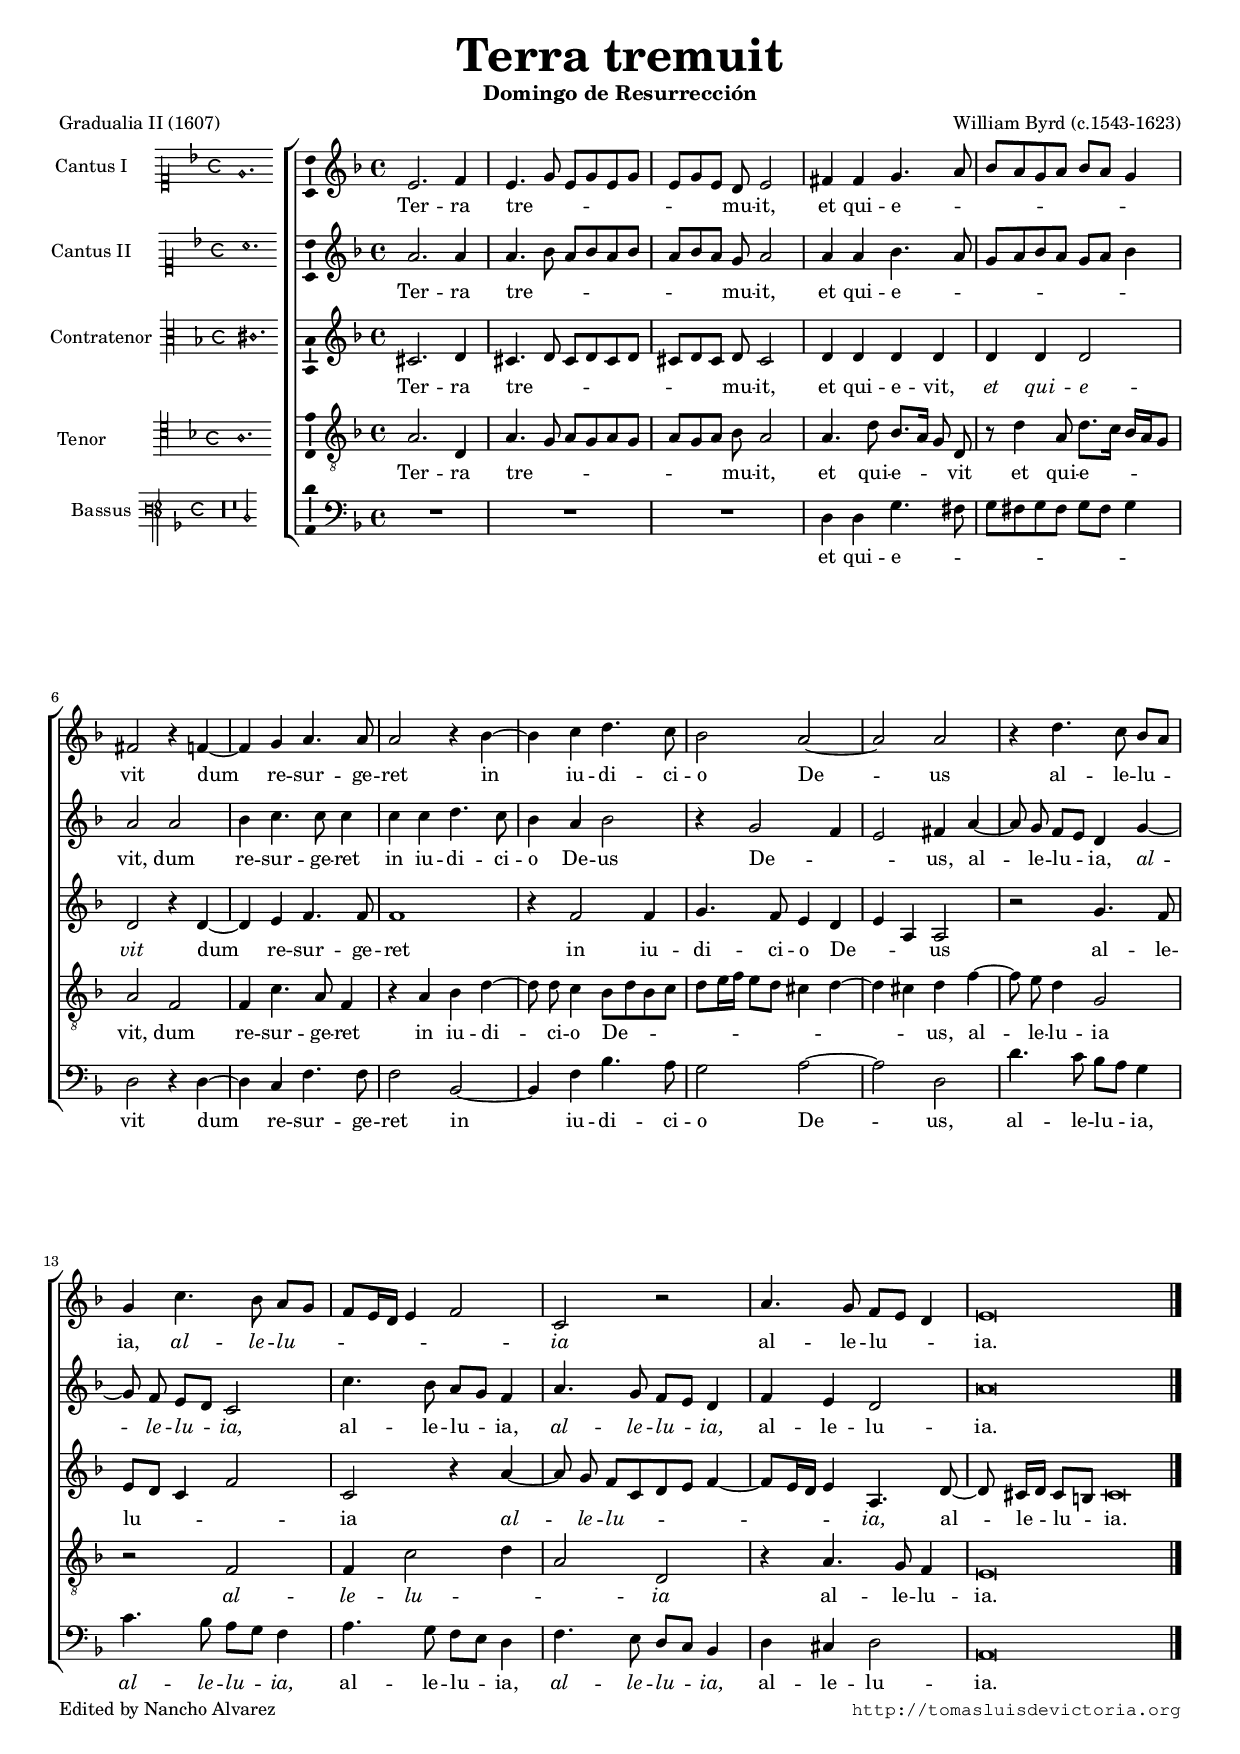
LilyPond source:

\version "2.11.45"

#(set-default-paper-size "a4")
#(set-global-staff-size 15.9)
#(ly:set-option 'point-and-click #f)

italicas=\override LyricText #'font-shape = #'italic
rectas=\override LyricText #'font-shape = #'upright
ss=\once \set suggestAccidentals = ##t
incipitwidth = 20

\header {
	title=\markup{\bigger \bigger \bigger \bigger "Terra tremuit"}
	composer="William Byrd (c.1543-1623)"
	subtitle="Domingo de Resurrección"
	poet="Gradualia II (1607)"
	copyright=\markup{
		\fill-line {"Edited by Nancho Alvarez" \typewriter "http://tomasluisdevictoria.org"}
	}
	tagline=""
}

global={\key f \major \time 4/4 \skip 1*17 \bar "|."
}


cantus=\relative c'{
	e2. f4
	e4. g8 e g e g
	e[ g e] d e2
	fis4 fis g4. a8
	bes8 a g a bes a g4
	fis2 r4 f ~
	f g a4. a8
	a2 r4 bes ~
	bes c d4. c8
	bes2 a ~
	a a
	r4 d4. c8 bes[ a]
	g4 c4. bes8 a[ g]
	f8 e16 d e4 f2
	c2 r
	a'4. g8 f e d4 
	e\breve*1/2
}

cantusdos=\relative c''{
	a2. a4
	a4. bes8 a bes a bes
	a[ bes a] g a2
	a4 a bes4. a8
	g a bes a g a bes4
	a2 a
	bes4 c4. c8 c4 
	c c d4. c8 
	bes4 a bes2
	r4 g2 f4 
	e2 fis4 a ~
	a8 \noBeam g f[ e] d4 g ~
	g8 \noBeam f e[ d] c2
	c'4. bes8 a g f4
	a4. g8 f e d4
	f e d2 
	a'\breve*1/2
}

altus=\relative c'{
	cis2. d4
	cis4. d8 cis d cis d
	cis[ d cis] d cis2
	d4 d d d
	d d d2
	d r4 d ~
	d e f4. f8
	f1
	r4 f2 f4
	g4. f8 e4 d
	e a, a2
	r2 g'4. f8 
	e8 d c4 f2
	c2 r4 a' ~
	a8 \noBeam g f[ c d e] f4 ~
	f8 e16 d e4 a,4. d8 ~
	d8 cis16[ d] cis8[ b] cis\breve*1/4
}

tenor=\relative c'{
	a2. d,4
	a'4. g8 a g a g
	a[ g a] bes a2
	a4. d8 bes8.[ a16] g8 \noBeam d
	r8 d'4 a8 d8.[ c16] bes[ a g8]
	a2 f
	f4 c'4. a8 f4
	r4 a bes d ~
	d8 \noBeam d c4 bes8 d bes c
	d8[ e16 f] e8[ d] cis4 d ~
	d cis d f ~
	f8 \noBeam e d4 g,2
	r f
	f4 c'2 d4 
	a2 d,
	r4 a'4. g8 f4
	e\breve*1/2
}

bassus=\relative c{
	R1
	R
	R
	d4 d g4. fis8
	g fis g fis g fis g4
	d2 r4 d ~
	d c f4. f8 
	f2 bes, ~
	bes4 f' bes4. a8
	g2 a ~
	a d,
	d'4. c8 bes a g4
	c4. bes8 a g f4
	a4. g8 f e d4
	f4. e8 d c bes4
	d cis d2 
	a\breve*1/2
}


textocantus=\lyricmode{
Ter -- ra tre -- _ _ _ _ _ _ _ _ mu -- it,
et qui -- e -- _ _ _ _ _ _ _ _ vit
dum _ re -- sur -- ge -- ret
in _ iu -- di -- ci -- o De -- _ us
al -- le -- lu -- _ ia,
\italicas
al -- le -- lu -- _ _ _ _ _ _ ia
\rectas
al -- le -- lu -- _ _ ia.
}

textocantusdos=\lyricmode{
Ter -- ra tre -- _ _ _ _ _ _ _ _ mu -- it,
et qui -- e -- _ _ _ _ _ _ _ _ vit,
dum re -- sur -- ge -- ret in iu -- di -- ci -- o De -- us
De -- _ _ us,
al -- _ le -- lu -- _ ia,
\italicas
al -- _ le -- lu -- _ ia,
\rectas
al -- le -- lu -- _ ia,
\italicas
al -- le -- lu -- _ ia,
\rectas
al -- le -- lu -- ia.
}

textoaltus=\lyricmode{
Ter -- ra tre -- _ _ _ _ _ _ _ _ mu -- it,
et qui -- e -- vit,
\italicas
et qui -- e -- vit
\rectas
dum _ re -- sur -- ge -- ret
in iu -- di -- ci -- o De -- _ _ us
al -- le -- lu -- _ _ _ ia
\italicas
al -- _ le -- lu -- _ _ _ _ _ _ _ _ ia,
\rectas
al -- _ le -- _ lu -- _ ia.
}

textotenor=\lyricmode{
Ter -- ra tre -- _ _ _ _ _ _ _ _ mu -- it,
et qui -- e -- _ _ vit
et qui -- e -- _ _ _ _ vit,
dum re -- sur -- ge -- ret
in iu -- di -- _ ci -- o De -- _ _ _ _ _ _ _ _ _ _ _ _ us,
al -- _ le -- lu -- ia
\italicas
al -- le -- lu -- _ _ ia
\rectas
al -- le -- lu -- ia.
}

textobassus=\lyricmode{
et qui -- e -- _ _ _ _ _ _ _ _ vit
dum _ re -- sur -- ge -- ret in _ iu -- di -- ci -- o De -- _ us,
al -- le -- lu -- _ ia,
\italicas
al -- le -- lu -- _ ia,
\rectas
al -- le -- lu -- _ ia,
\italicas
al -- le -- lu -- _ ia,
\rectas
al -- le -- lu -- ia.
}




incipitcantus=\markup{
	\score{
		{ 
		\set Staff.instrumentName="Cantus I     "
		\override NoteHead   #'style = #'neomensural
		\override Rest #'style = #'neomensural
		\override Staff.TimeSignature #'style = #'neomensural
		\cadenzaOn 
		\clef "petrucci-c1"
		\key f \major
		\time 4/4
		e'1.
		} 
	\layout {
		\context {\Voice
			\remove Ligature_bracket_engraver
			\consists Mensural_ligature_engraver
		}
		line-width=\incipitwidth
		indent = 0 
	}
	}
}


incipitcantusdos=\markup{
	\score{
		{ 
		\set Staff.instrumentName="Cantus II     "
		\override NoteHead   #'style = #'neomensural
		\override Rest #'style = #'neomensural
		\override Staff.TimeSignature #'style = #'neomensural
		\cadenzaOn 
		\clef "petrucci-c1"
		\key f \major
		\time 4/4
		a'1. 
		} 
	\layout {
		\context {\Voice
			\remove Ligature_bracket_engraver
			\consists Mensural_ligature_engraver
		}
		line-width=\incipitwidth
		indent = 0 
	}
	}
}


incipitaltus=\markup{
	\score{
		{ 
		\set Staff.instrumentName="Contratenor "
		\override NoteHead   #'style = #'neomensural 
		\override Rest #'style = #'neomensural
		\override Staff.TimeSignature #'style = #'neomensural
		\cadenzaOn 
		\clef "petrucci-c3"
		\key f \major
		\time 4/4
		cis'1. 
		} 
	\layout {
		\context {\Voice
			\remove Ligature_bracket_engraver
			\consists Mensural_ligature_engraver
		}
		line-width=\incipitwidth
		indent = 0 
	}
	}
}


incipittenor=\markup{
	\score{
		{ 
		\set Staff.instrumentName="Tenor         "
		\override NoteHead   #'style = #'neomensural 
		\override Rest #'style = #'neomensural
		\override Staff.TimeSignature #'style = #'neomensural
		\cadenzaOn 
		\clef "petrucci-c4"
		\key f \major
		\time 4/4
		a1. 
		} 
	\layout {
		\context {\Voice
			\remove Ligature_bracket_engraver
			\consists Mensural_ligature_engraver
		}
		line-width=\incipitwidth
		indent = 0
	}
	}
}


incipitbassus=\markup{
	\score{
		{ 
		\set Staff.instrumentName="Bassus "
		\override NoteHead   #'style = #'neomensural 
		\override Rest #'style = #'neomensural
		\override Staff.TimeSignature #'style = #'neomensural
		\cadenzaOn 
		\clef "petrucci-f3"
		\key f \major
		\time 4/4
		r\longa r\breve d2
		} 
	\layout {
		\context {\Voice
			\remove Ligature_bracket_engraver
			\consists Mensural_ligature_engraver
		}
		line-width=\incipitwidth
		indent = 0 
	}
	}
}





\score {
\new ChoirStaff<<

	\new Staff <<\global
	\new Voice="v1" {
		\set Staff.instrumentName=\incipitcantus
		\clef "treble"
		\cantus }
	\new Lyrics \lyricsto "v1" {\textocantus }
	>>

	
	\new Staff <<\global
	\new Voice="v5" {
		\set Staff.instrumentName=\incipitcantusdos
		\clef "treble"
		\cantusdos }
	\new Lyrics \lyricsto "v5" {\textocantusdos }
	>>

	
	\new Staff << \global
	\new Voice="v2" {
		\set Staff.instrumentName=\incipitaltus
		\clef "treble" 
		\altus}
	\new Lyrics \lyricsto "v2" {\textoaltus }
	>>

	
	\new Staff <<\global
	\new Voice="v3" {
		\set Staff.instrumentName=\incipittenor
		\clef "G_8"
		\tenor }
	\new Lyrics \lyricsto "v3" {\textotenor }
	>>
	

	\new Staff <<\global
	\new Voice="v4" {
		\set Staff.instrumentName=\incipitbassus
		\clef "bass" 
		\bassus }
	\new Lyrics \lyricsto "v4" {\textobassus}
	>>
	
>>

\layout{ 
	\context {\Lyrics 
		\override VerticalAxisGroup #'minimum-Y-extent = #'(-0 . 0) 
		\override LyricHyphen #'minimum-distance = #0.33
	}
	\context {\Score \override BarNumber #'padding = #2 }
	%\context {\Lyrics \override LyricText #'font-size = #2 }
	\context {\Voice melismaBusyProperties = #'() }
	%\context { \RemoveEmptyStaffContext }
	\context {\Staff \consists Ambitus_engraver 
			\override LigatureBracket #'padding = #1
	}
}

%\midi {}

}


\paper{ 
	evenHeaderMarkup=\markup  \fill-line { \fromproperty #'page:page-number-string "Terra tremuit" "Byrd" }
	oddHeaderMarkup= \markup  \fill-line { \on-the-fly #not-first-page "Byrd" \on-the-fly #not-first-page "Terra tremuit" \on-the-fly #not-first-page \fromproperty #'page:page-number-string }	
	system-count=3
	%line-width=19.0\cm
	ragged-last-bottom = ##f
	indent=4 \cm
	between-system-padding = 0
	foot-separation=2\mm
	head-separation=1\mm
}
